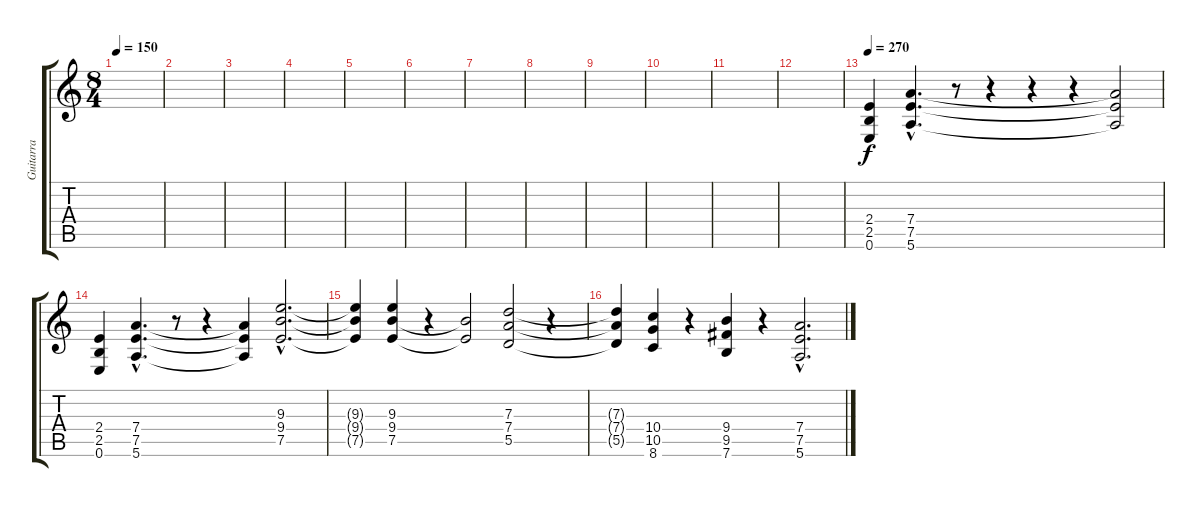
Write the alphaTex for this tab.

\track ("Guitarra" "Guitarra") {instrument overdrivenguitar}
\staff {score tabs}
\tuning (E4 B3 G3 D3 A2 E2) {hide}
\ts (8 4)
\tempo 150
\clef g2
\ks c
|
|
|
|
|
|
|
|
|
|
|
|
\tempo 270
(2.4 2.5 0.6).4 (7.4{hac} 7.5{hac} 5.6{hac}).4{d} r.8 r.4 r.4 r.4 (7.4{t} 7.5{t} 5.6{t}).2 |
(2.4 2.5 0.6).4 (7.4{hac} 7.5{hac} 5.6{hac}).4{d} r.8 r.4 (7.4{t} 7.5{t} 5.6{t}).4 (9.3{hac} 9.4{hac} 7.5{hac}).2{d} |
(9.3{t} 9.4{t} 7.5{t}).4 (9.3 9.4 7.5).4 r.4 (9.4{t} 7.5{t}).2 (7.3 7.4 5.5).2 r.4 |
(7.3{t} 7.4{t} 5.5{t}).4 (10.4 10.5 8.6).4 r.4 (9.4 9.5 7.6).4 r.4 (7.4{hac} 7.5{hac} 5.6{hac}).2{d}
